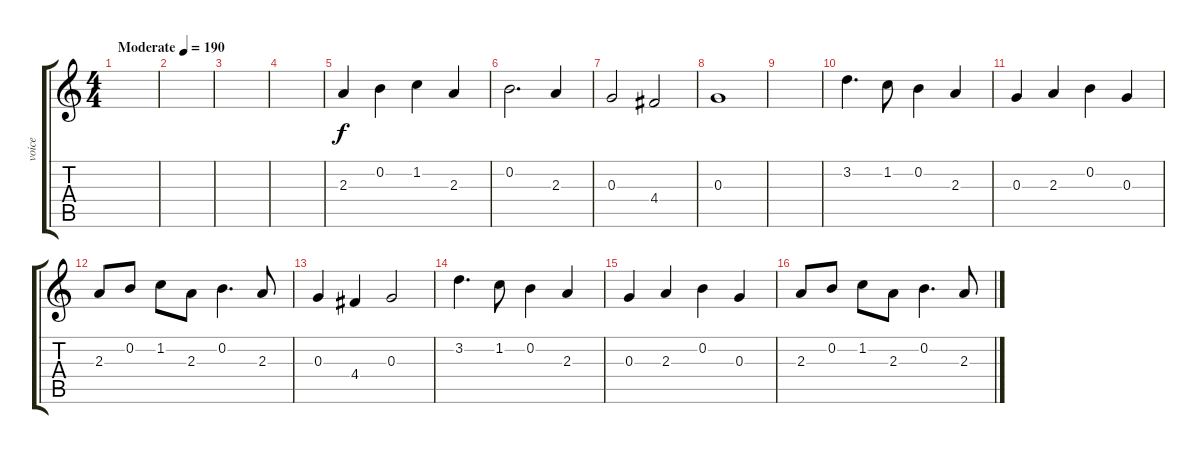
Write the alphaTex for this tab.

\track ("voice" "voice") {instrument distortionguitar}
\staff {score tabs}
\tuning (E4 B3 G3 D3 A2 E2) {hide}
\ts (4 4)
\tempo (190 "Moderate")
\clef g2
\ks c
|
|
|
|
2.3.4 0.2.4 1.2.4 2.3.4 |
0.2.2{d} 2.3.4 |
0.3.2 4.4.2 |
0.3.1 |
|
3.2.4{d} 1.2.8 0.2.4 2.3.4 |
0.3.4 2.3.4 0.2.4 0.3.4 |
2.3.8 0.2.8 1.2.8 2.3.8 0.2.4{d} 2.3.8 |
0.3.4 4.4.4 0.3.2 |
3.2.4{d} 1.2.8 0.2.4 2.3.4 |
0.3.4 2.3.4 0.2.4 0.3.4 |
2.3.8 0.2.8 1.2.8 2.3.8 0.2.4{d} 2.3.8
